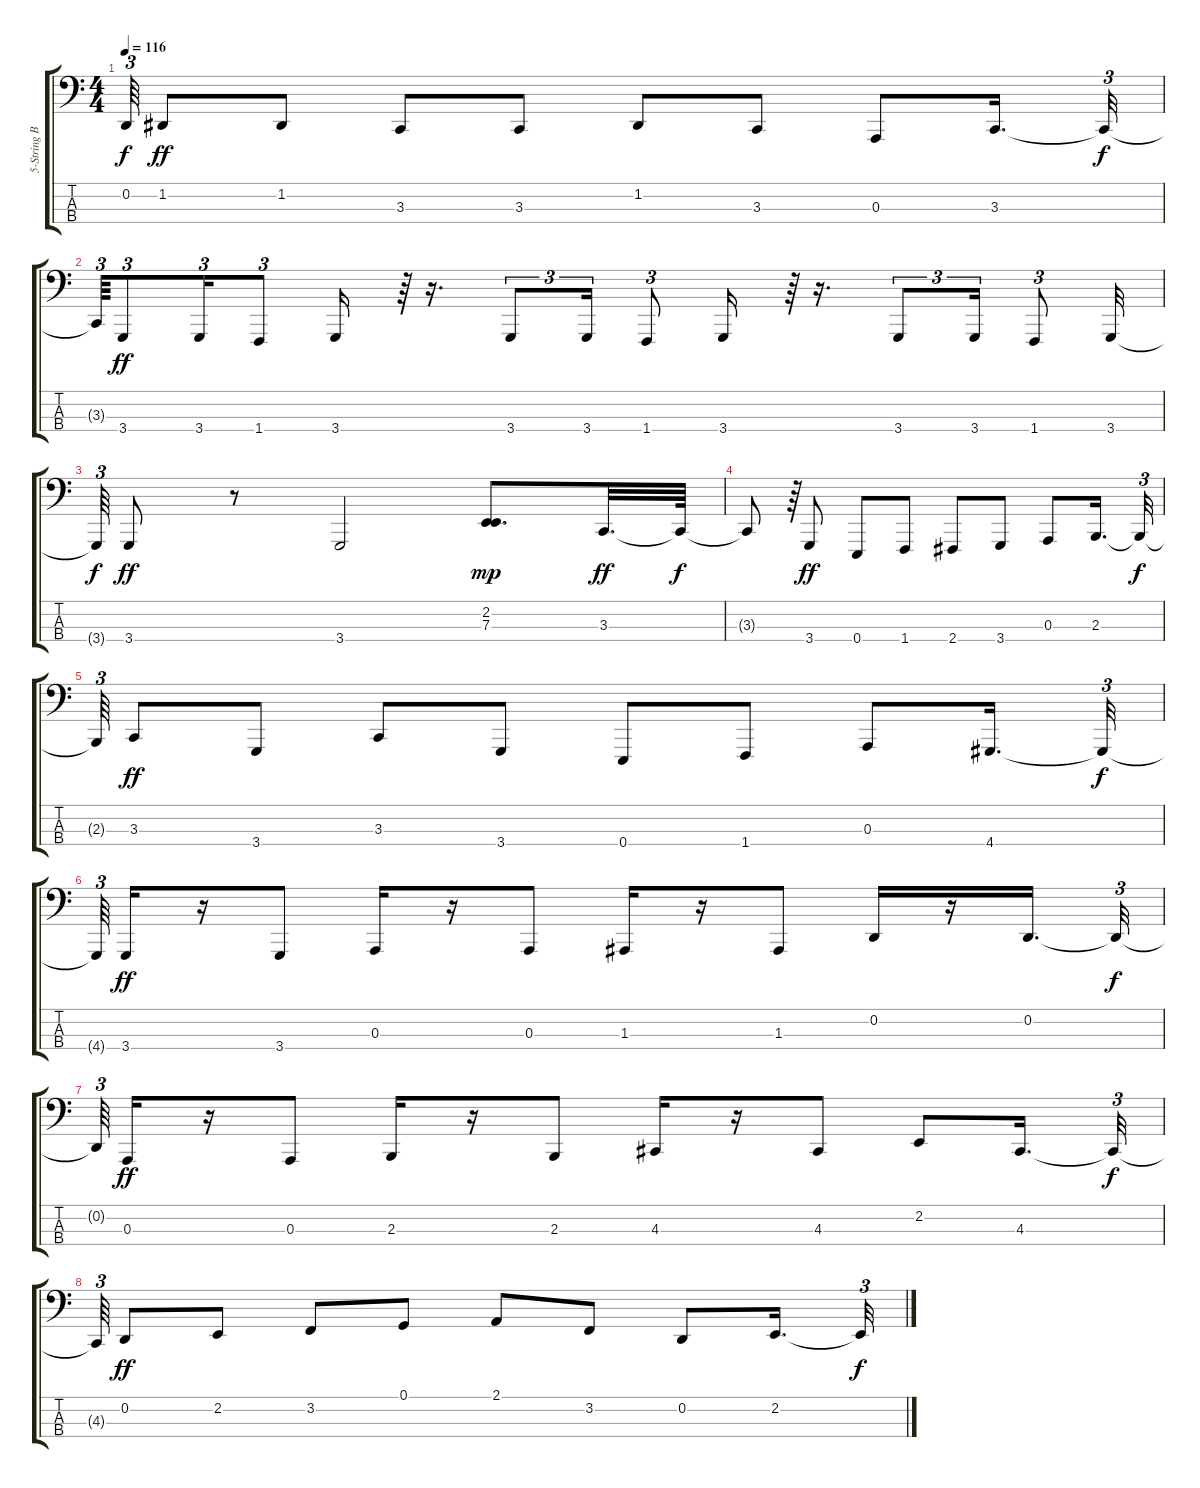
\track ("5-String Bass" "5-String B") {instrument acousticgrandpiano}
\staff {score tabs}
\tuning (G2 D2 A1 E1) {hide}
\ts (4 4)
\tempo 116
\clef f4
\ks c
0.2{t}.64{tu (3 2) dy f} 1.2.8{dy ff} 1.2.8 3.3.8 3.3.8 1.2.8 3.3.8 0.3.8 3.3.16{d} 3.3{t}.32{tu (3 2) dy f} |
3.3{t}.64{tu (3 2)} 3.4.8{tu (3 2) dy ff} 3.4.16{tu (3 2)} 1.4.8{tu (3 2)} 3.4.16 r.64{tu (3 2)} r.16{d} 3.4.8{tu (3 2)} 3.4.16{tu (3 2)} 1.4.8{tu (3 2)} 3.4.16 r.64{tu (3 2)} r.16{d} 3.4.8{tu (3 2)} 3.4.16{tu (3 2)} 1.4.8{tu (3 2)} 3.4.32 |
3.4{t}.64{tu (3 2) dy f} 3.4.8{dy ff} r.8 3.4.2 (2.2 7.3).8{d dy mp} 3.3.32{d dy ff} 3.3{t}.64{dy f} |
3.3{t}.8 r.64{tu (3 2)} 3.4.8{dy ff} 0.4.8 1.4.8 2.4.8 3.4.8 0.3.8 2.3.16{d} 2.3{t}.32{tu (3 2) dy f} |
2.3{t}.64{tu (3 2)} 3.3.8{dy ff} 3.4.8 3.3.8 3.4.8 0.4.8 1.4.8 0.3.8 4.4.16{d} 4.4{t}.32{tu (3 2) dy f} |
4.4{t}.64{tu (3 2)} 3.4.16{dy ff} r.16 3.4.8 0.3.16 r.16 0.3.8 1.3.16 r.16 1.3.8 0.2.16 r.16 0.2.16{d} 0.2{t}.32{tu (3 2) dy f} |
0.2{t}.64{tu (3 2)} 0.3.16{dy ff} r.16 0.3.8 2.3.16 r.16 2.3.8 4.3.16 r.16 4.3.8 2.2.8 4.3.16{d} 4.3{t}.32{tu (3 2) dy f} |
4.3{t}.64{tu (3 2)} 0.2.8{dy ff} 2.2.8 3.2.8 0.1.8 2.1.8 3.2.8 0.2.8 2.2.16{d} 2.2{t}.32{tu (3 2) dy f}
